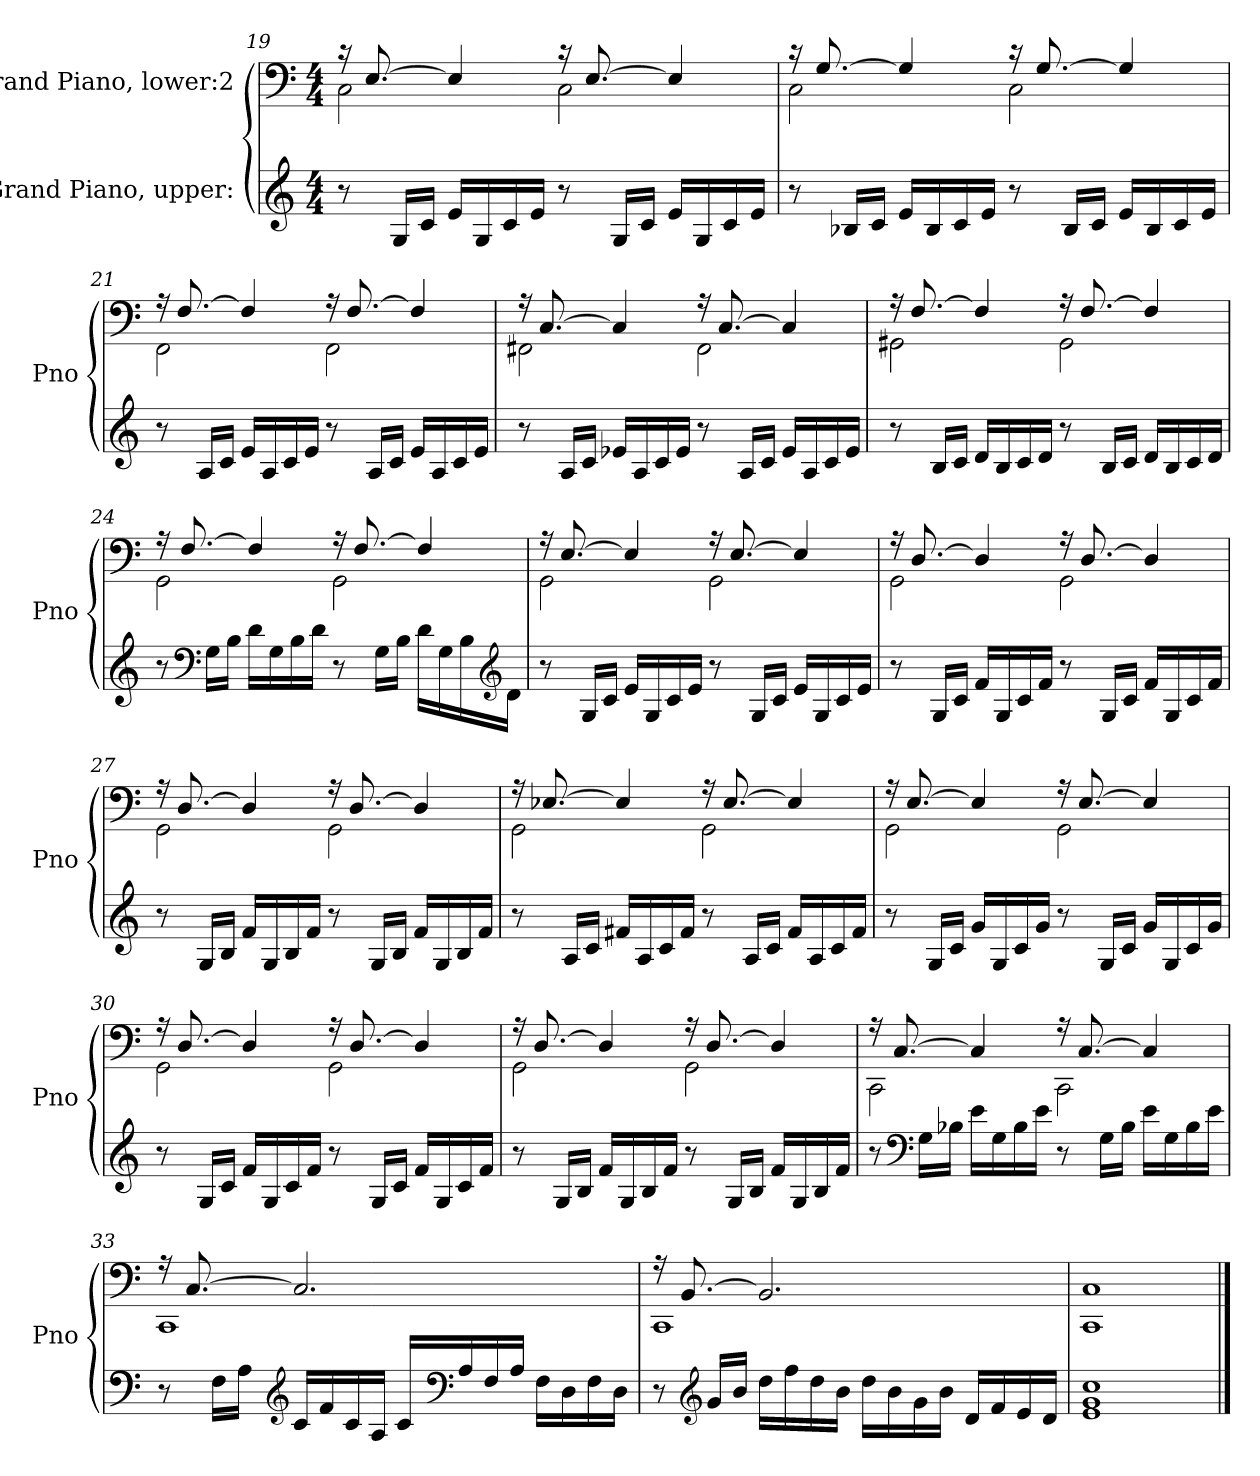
**kern	**kern
*part2	*part1
*staff2	*staff1
*I"Grand Piano, upper:	*I"Grand Piano, lower:2
*I'Pno	*I'Pno
!!LO:LB:g=z
*clefG2	*clefF4
*k[]	*k[]
*M4/4	*M4/4
=19	=19
*	*^
8r	16r	2C\
.	[8.E/	.
16G/LL	.	.
16c/JJ	.	.
16e/LL	4E/]	.
16G/	.	.
16c/	.	.
16e/JJ	.	.
8r	16r	2C\
.	[8.E/	.
16G/LL	.	.
16c/JJ	.	.
16e/LL	4E/]	.
16G/	.	.
16c/	.	.
16e/JJ	.	.
=20	=20	=20
8r	16r	2C\
.	[8.G/	.
16B-X/LL	.	.
16c/JJ	.	.
16e/LL	4G/]	.
16B-/	.	.
16c/	.	.
16e/JJ	.	.
8r	16r	2C\
.	[8.G/	.
16B-/LL	.	.
16c/JJ	.	.
16e/LL	4G/]	.
16B-/	.	.
16c/	.	.
16e/JJ	.	.
!!LO:LB:g=z	!!
=21	=21	=21
8r	16r	2FF\
.	[8.F/	.
16A/LL	.	.
16c/JJ	.	.
16e/LL	4F/]	.
16A/	.	.
16c/	.	.
16e/JJ	.	.
8r	16r	2FF\
.	[8.F/	.
16A/LL	.	.
16c/JJ	.	.
16e/LL	4F/]	.
16A/	.	.
16c/	.	.
16e/JJ	.	.
=22	=22	=22
8r	16r	2FF#X\
.	[8.C/	.
16A/LL	.	.
16c/JJ	.	.
16e-X/LL	4C/]	.
16A/	.	.
16c/	.	.
16e-/JJ	.	.
8r	16r	2FF#\
.	[8.C/	.
16A/LL	.	.
16c/JJ	.	.
16e-/LL	4C/]	.
16A/	.	.
16c/	.	.
16e-/JJ	.	.
!!LO:LB:g=z	!!
=23	=23	=23
8r	16r	2GG#X\
.	[8.F/	.
16B/LL	.	.
16c/JJ	.	.
16d/LL	4F/]	.
16B/	.	.
16c/	.	.
16d/JJ	.	.
8r	16r	2GG#\
.	[8.F/	.
16B/LL	.	.
16c/JJ	.	.
16d/LL	4F/]	.
16B/	.	.
16c/	.	.
16d/JJ	.	.
=24	=24	=24
8r	16r	2GG\
.	[8.F/	.
*clefF4	*	*
16G\LL	.	.
16B\JJ	.	.
16d\LL	4F/]	.
16G\	.	.
16B\	.	.
16d\JJ	.	.
8r	16r	2GG\
.	[8.F/	.
16G\LL	.	.
16B\JJ	.	.
16d\LL	4F/]	.
16G\	.	.
16B\	.	.
*clefG2	*	*
16d\JJ	.	.
!!LO:LB:g=z	!!
=25	=25	=25
8r	16r	2GG\
.	[8.E/	.
16G/LL	.	.
16c/JJ	.	.
16e/LL	4E/]	.
16G/	.	.
16c/	.	.
16e/JJ	.	.
8r	16r	2GG\
.	[8.E/	.
16G/LL	.	.
16c/JJ	.	.
16e/LL	4E/]	.
16G/	.	.
16c/	.	.
16e/JJ	.	.
=26	=26	=26
8r	16r	2GG\
.	[8.D/	.
16G/LL	.	.
16c/JJ	.	.
16f/LL	4D/]	.
16G/	.	.
16c/	.	.
16f/JJ	.	.
8r	16r	2GG\
.	[8.D/	.
16G/LL	.	.
16c/JJ	.	.
16f/LL	4D/]	.
16G/	.	.
16c/	.	.
16f/JJ	.	.
!!LO:LB:g=z	!!
=27	=27	=27
8r	16r	2GG\
.	[8.D/	.
16G/LL	.	.
16B/JJ	.	.
16f/LL	4D/]	.
16G/	.	.
16B/	.	.
16f/JJ	.	.
8r	16r	2GG\
.	[8.D/	.
16G/LL	.	.
16B/JJ	.	.
16f/LL	4D/]	.
16G/	.	.
16B/	.	.
16f/JJ	.	.
=28	=28	=28
8r	16r	2GG\
.	[8.E-X/	.
16A/LL	.	.
16c/JJ	.	.
16f#X/LL	4E-/]	.
16A/	.	.
16c/	.	.
16f#/JJ	.	.
8r	16r	2GG\
.	[8.E-/	.
16A/LL	.	.
16c/JJ	.	.
16f#/LL	4E-/]	.
16A/	.	.
16c/	.	.
16f#/JJ	.	.
!!LO:PB:g=z	!!
=29	=29	=29
8r	16r	2GG\
.	[8.E/	.
16G/LL	.	.
16c/JJ	.	.
16g/LL	4E/]	.
16G/	.	.
16c/	.	.
16g/JJ	.	.
8r	16r	2GG\
.	[8.E/	.
16G/LL	.	.
16c/JJ	.	.
16g/LL	4E/]	.
16G/	.	.
16c/	.	.
16g/JJ	.	.
=30	=30	=30
8r	16r	2GG\
.	[8.D/	.
16G/LL	.	.
16c/JJ	.	.
16f/LL	4D/]	.
16G/	.	.
16c/	.	.
16f/JJ	.	.
8r	16r	2GG\
.	[8.D/	.
16G/LL	.	.
16c/JJ	.	.
16f/LL	4D/]	.
16G/	.	.
16c/	.	.
16f/JJ	.	.
!!LO:LB:g=z	!!
=31	=31	=31
8r	16r	2GG\
.	[8.D/	.
16G/LL	.	.
16B/JJ	.	.
16f/LL	4D/]	.
16G/	.	.
16B/	.	.
16f/JJ	.	.
8r	16r	2GG\
.	[8.D/	.
16G/LL	.	.
16B/JJ	.	.
16f/LL	4D/]	.
16G/	.	.
16B/	.	.
16f/JJ	.	.
=32	=32	=32
8r	16r	2CC\
.	[8.C/	.
*clefF4	*	*
16G\LL	.	.
16B-X\JJ	.	.
16e\LL	4C/]	.
16G\	.	.
16B-\	.	.
16e\JJ	.	.
8r	16r	2CC\
.	[8.C/	.
16G\LL	.	.
16B-\JJ	.	.
16e\LL	4C/]	.
16G\	.	.
16B-\	.	.
16e\JJ	.	.
!!LO:LB:g=z	!!
=33	=33	=33
8r	16r	1CC
.	[8.C/	.
16F\LL	.	.
16A\JJ	.	.
*clefG2	*	*
16c/LL	2.C/]	.
16f/	.	.
16c/	.	.
16A/JJ	.	.
16c/LL	.	.
*clefF4	*	*
16A/	.	.
16F/	.	.
16A/JJ	.	.
16F\LL	.	.
16D\	.	.
16F\	.	.
16D\JJ	.	.
=34	=34	=34
8r	16r	1CC
.	[8.BB/	.
*clefG2	*	*
16g/LL	.	.
16b/JJ	.	.
16dd\LL	2.BB/]	.
16ff\	.	.
16dd\	.	.
16b\JJ	.	.
16dd\LL	.	.
16b\	.	.
16g\	.	.
16b\JJ	.	.
16d/LL	.	.
16f/	.	.
16e/	.	.
16d/JJ	.	.
*	*v	*v
=35	=35
1e 1g 1cc	1CC 1C
==	==
*-	*-
